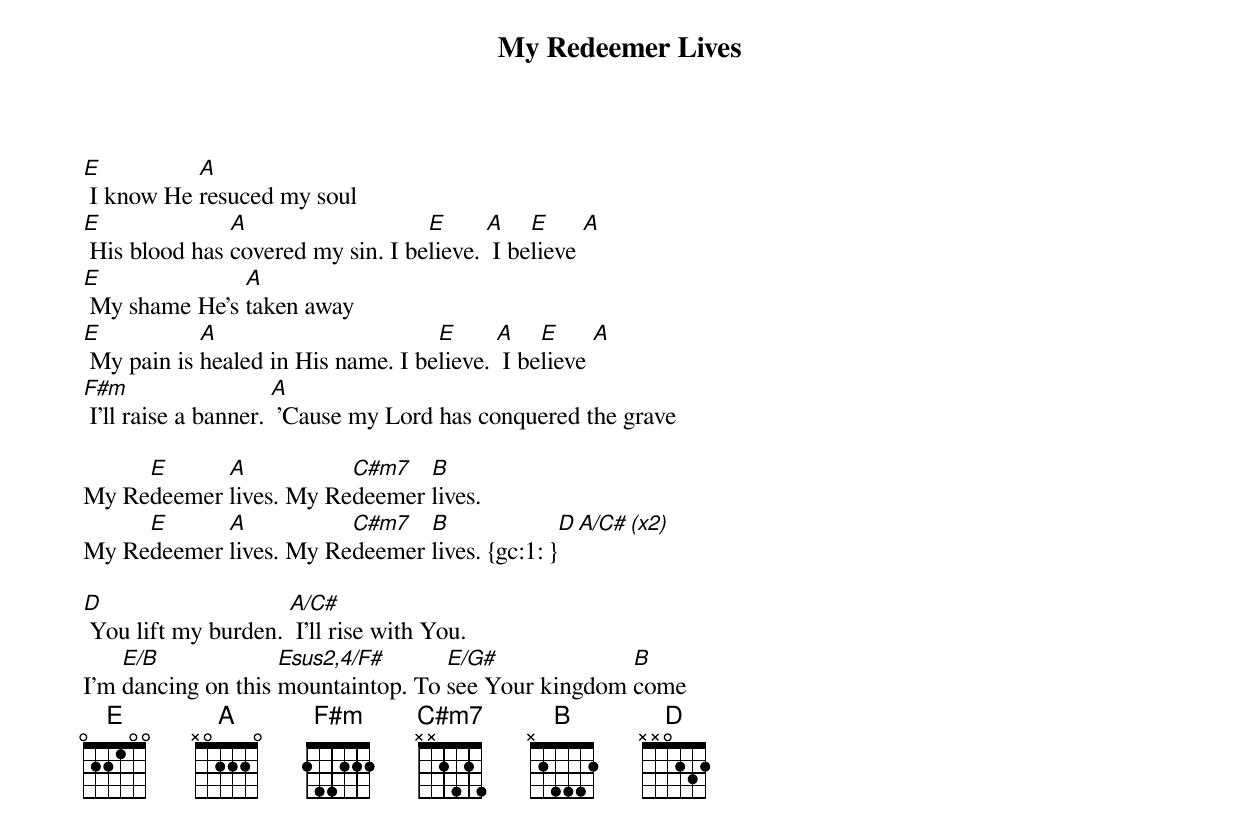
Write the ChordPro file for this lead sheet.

{title: My Redeemer Lives}
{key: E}
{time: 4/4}
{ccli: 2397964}
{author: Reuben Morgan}
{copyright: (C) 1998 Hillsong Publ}

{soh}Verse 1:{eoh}
[E] I know He [A]resuced my soul
[E] His blood has [A]covered my sin. I be[E]lieve. [A] I be[E]lieve [A]
[E] My shame He's [A]taken away
[E] My pain is [A]healed in His name. I be[E]lieve. [A] I be[E]lieve [A]
[F#m] I'll raise a banner. [A] 'Cause my Lord has conquered the grave

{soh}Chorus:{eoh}
My Re[E]deemer [A]lives. My Re[C#m7]deemer [B]lives.
My Re[E]deemer [A]lives. My Re[C#m7]deemer [B]lives. {gc:1: }[D][A/C#][(x2)]

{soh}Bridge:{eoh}
[D] You lift my burden. [A/C#] I'll rise with You.
I'm [E/B]dancing on this [Esus2,4/F#]mountaintop. To [E/G#]see Your kingdom [B]come
